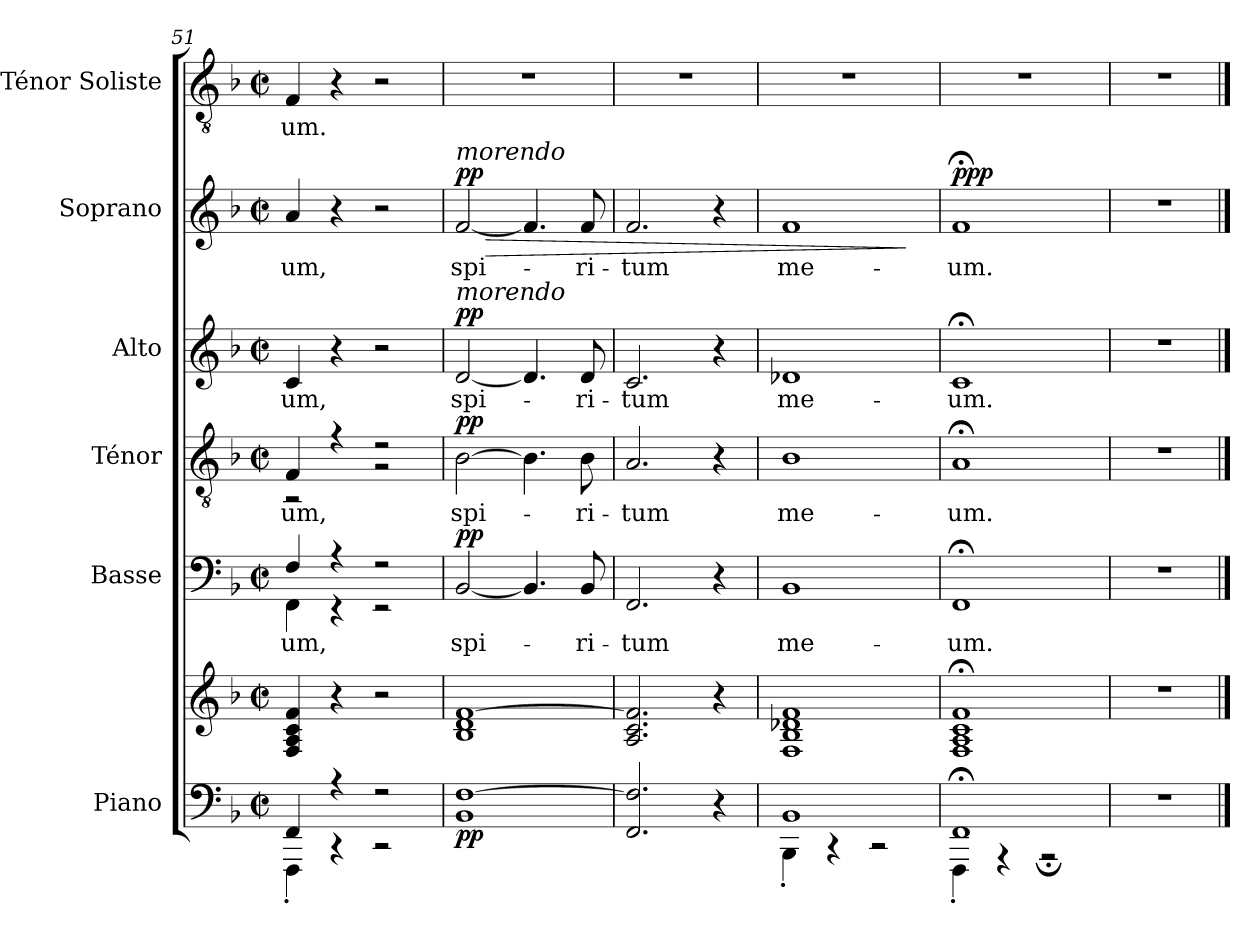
**kern	**kern	**dynam	**kern	**text	**dynam	**kern	**text	**dynam	**kern	**text	**dynam	**kern	**text	**dynam	**kern	**text
*part6	*part6	*part6	*part5	*part5	*part5	*part4	*part4	*part4	*part3	*part3	*part3	*part2	*part2	*part2	*part1	*part1
*staff7	*staff6	*staff6/7	*staff5	*staff5	*staff5	*staff4	*staff4	*staff4	*staff3	*staff3	*staff3	*staff2	*staff2	*staff2	*staff1	*staff1
*I"Piano	*	*	*I"Basse	*	*	*I"Ténor	*	*	*I"Alto	*	*	*I"Soprano	*	*	*I"Ténor Soliste	*
*I'Pno.	*	*	*I'B.	*	*	*I'T.	*	*	*I'Alt.	*	*	*I'So.	*	*	*	*
*clefF4	*clefG2	*	*clefF4	*	*	*clefGv2	*	*	*clefG2	*	*	*clefG2	*	*	*clefGv2	*
*k[b-]	*k[b-]	*	*k[b-]	*	*	*k[b-]	*	*	*k[b-]	*	*	*k[b-]	*	*	*k[b-]	*
*M4/4	*M4/4	*	*M4/4	*	*	*M4/4	*	*	*M4/4	*	*	*M4/4	*	*	*M4/4	*
*met(c|)	*met(c|)	*	*met(c|)	*	*	*met(c|)	*	*	*met(c|)	*	*	*met(c|)	*	*	*met(c|)	*
=51	=51	=51	=51	=51	=51	=51	=51	=51	=51	=51	=51	=51	=51	=51	=51	=51
*^	*	*	*	*	*	*	*	*	*	*	*	*	*	*	*	*
!	!	!	!	!	!LO:LY:b	!	!	!LO:LY:b	!	!	!LO:LY:b	!	!	!LO:LY:b	!	!	!LO:LY:b
*	*	*	*	*^	*	*	*^	*	*	*	*	*	*	*	*	*	*
4FF/	4FFF'\	4F/ 4A/ 4c/ 4f/	.	4F/	4FF\	-um,	.	4F/	2r	-um,	.	4c/	-um,	.	4a/	-um,	.	4F/	-um.
4r	4r	4r	.	4r	4r	.	.	4r	.	.	.	4r	.	.	4r	.	.	4r	.
2r	2r	2r	.	2r	2r	.	.	2r	2r	.	.	2r	.	.	2r	.	.	2r	.
=52	=52	=52	=52	=52	=52	=52	=52	=52	=52	=52	=52	=52	=52	=52	=52	=52	=52	=52	=52
!	!	!	!	!	!	!	!	!	!	!	!	!	!	!	!LO:TX:a:i:t=morendo	!	!	!	!
!	!	!	!	!	!	!	!	!	!	!	!	!LO:TX:a:i:t=morendo	!	!	!	!	!	!	!
!	!	!	!	!	!	!	!	!LO:TX:a:i:t=morendo	!	!	!	!	!	!	!	!	!	!	!
!	!	!	!	!LO:TX:a:i:t=morendo	!	!	!	!	!	!	!	!	!	!	!	!	!	!	!
!LO:TX:a:i:t=morendo	!	!	!	!	!	!	!	!	!	!	!	!	!	!	!	!	!	!	!
!	!	!	!LO:DY:b=2	!	!	!LO:LY:b	!LO:DY:b	!	!	!LO:LY:b	!LO:DY:b	!	!LO:LY:b	!LO:DY:b	!	!LO:LY:b	!LO:HP:b	!	!
!	!	!	!	!	!	!	!	!	!	!	!	!	!	!	!	!	!LO:DY:n=1:b	!	!
*	*	*	*	*v	*v	*	*	*	*	*	*	*	*	*	*	*	*	*	*
*v	*v	*	*	*	*	*	*v	*v	*	*	*	*	*	*	*	*	*	*
1BB- [1F	1B- 1d [1f	pp	[2BB-/	spi-	pp	[2B-\	spi-	pp	[2d/	spi-	pp	[2f/	spi-	> pp	1r	.
.	.	.	4.BB-/]	.	.	4.B-\]	.	.	4.d/]	.	.	4.f/]	.	.	.	.
!	!	!	!	!LO:LY:b	!	!	!LO:LY:b	!	!	!LO:LY:b	!	!	!LO:LY:b	!	!	!
.	.	.	8BB-/	-ri-	.	8B-\	-ri-	.	8d/	-ri-	.	8f/	-ri-	.	.	.
=53	=53	=53	=53	=53	=53	=53	=53	=53	=53	=53	=53	=53	=53	=53	=53	=53
!	!	!	!	!LO:LY:b	!	!	!LO:LY:b	!	!	!LO:LY:b	!	!	!LO:LY:b	!	!	!
2.FF/ 2.F/]	2.A/ 2.c/ 2.f/]	.	2.FF/	-tum	.	2.A/	-tum	.	2.c/	-tum	.	2.f/	-tum	.	1r	.
4r	4r	.	4r	.	.	4r	.	.	4r	.	.	4r	.	.	.	.
=54	=54	=54	=54	=54	=54	=54	=54	=54	=54	=54	=54	=54	=54	=54	=54	=54
*^	*	*	*	*	*	*	*	*	*	*	*	*	*	*	*	*
!	!	!	!	!	!LO:LY:b	!	!	!LO:LY:b	!	!	!LO:LY:b	!	!	!LO:LY:b	!	!	!
1BB-	4BBB-'\	1F 1B- 1d-X 1f	.	1BB-	me-	.	1B-	me-	.	1d-X	me-	.	1f	me-	.	1r	.
.	4r	.	.	.	.	.	.	.	.	.	.	.	.	.	.	.	.
.	2r	.	.	.	.	.	.	.	.	.	.	.	.	.	.	.	.
*v	*v	*	*	*	*	*	*	*	*	*	*	*	*	*	*	*	*
.	.	.	.	.	.	.	.	.	.	.	.	.	.	]	.	.
=55	=55	=55	=55	=55	=55	=55	=55	=55	=55	=55	=55	=55	=55	=55	=55	=55
*^	*	*	*	*	*	*	*	*	*	*	*	*	*	*	*	*
!	!	!	!	!	!LO:LY:b	!	!	!LO:LY:b	!	!	!LO:LY:b	!	!	!LO:LY:b	!LO:DY:b	!	!
1FF;<	4FFF'\	1F;< 1A;< 1c;< 1f;<	.	1FF;<	-um.-	.	1A;<	-um.-	.	1c;<	-um.-	.	1f;<	-um.-	ppp	1r	.
.	4r	.	.	.	.	.	.	.	.	.	.	.	.	.	.	.	.
.	2r;	.	.	.	.	.	.	.	.	.	.	.	.	.	.	.	.
*v	*v	*	*	*	*	*	*	*	*	*	*	*	*	*	*	*	*
=56	=56	=56	=56	=56	=56	=56	=56	=56	=56	=56	=56	=56	=56	=56	=56	=56
1r	1r	.	1r	.	.	1r	.	.	1r	.	.	1r	.	.	1r	.
==	==	==	==	==	==	==	==	==	==	==	==	==	==	==	==	==
*-	*-	*-	*-	*-	*-	*-	*-	*-	*-	*-	*-	*-	*-	*-	*-	*-
